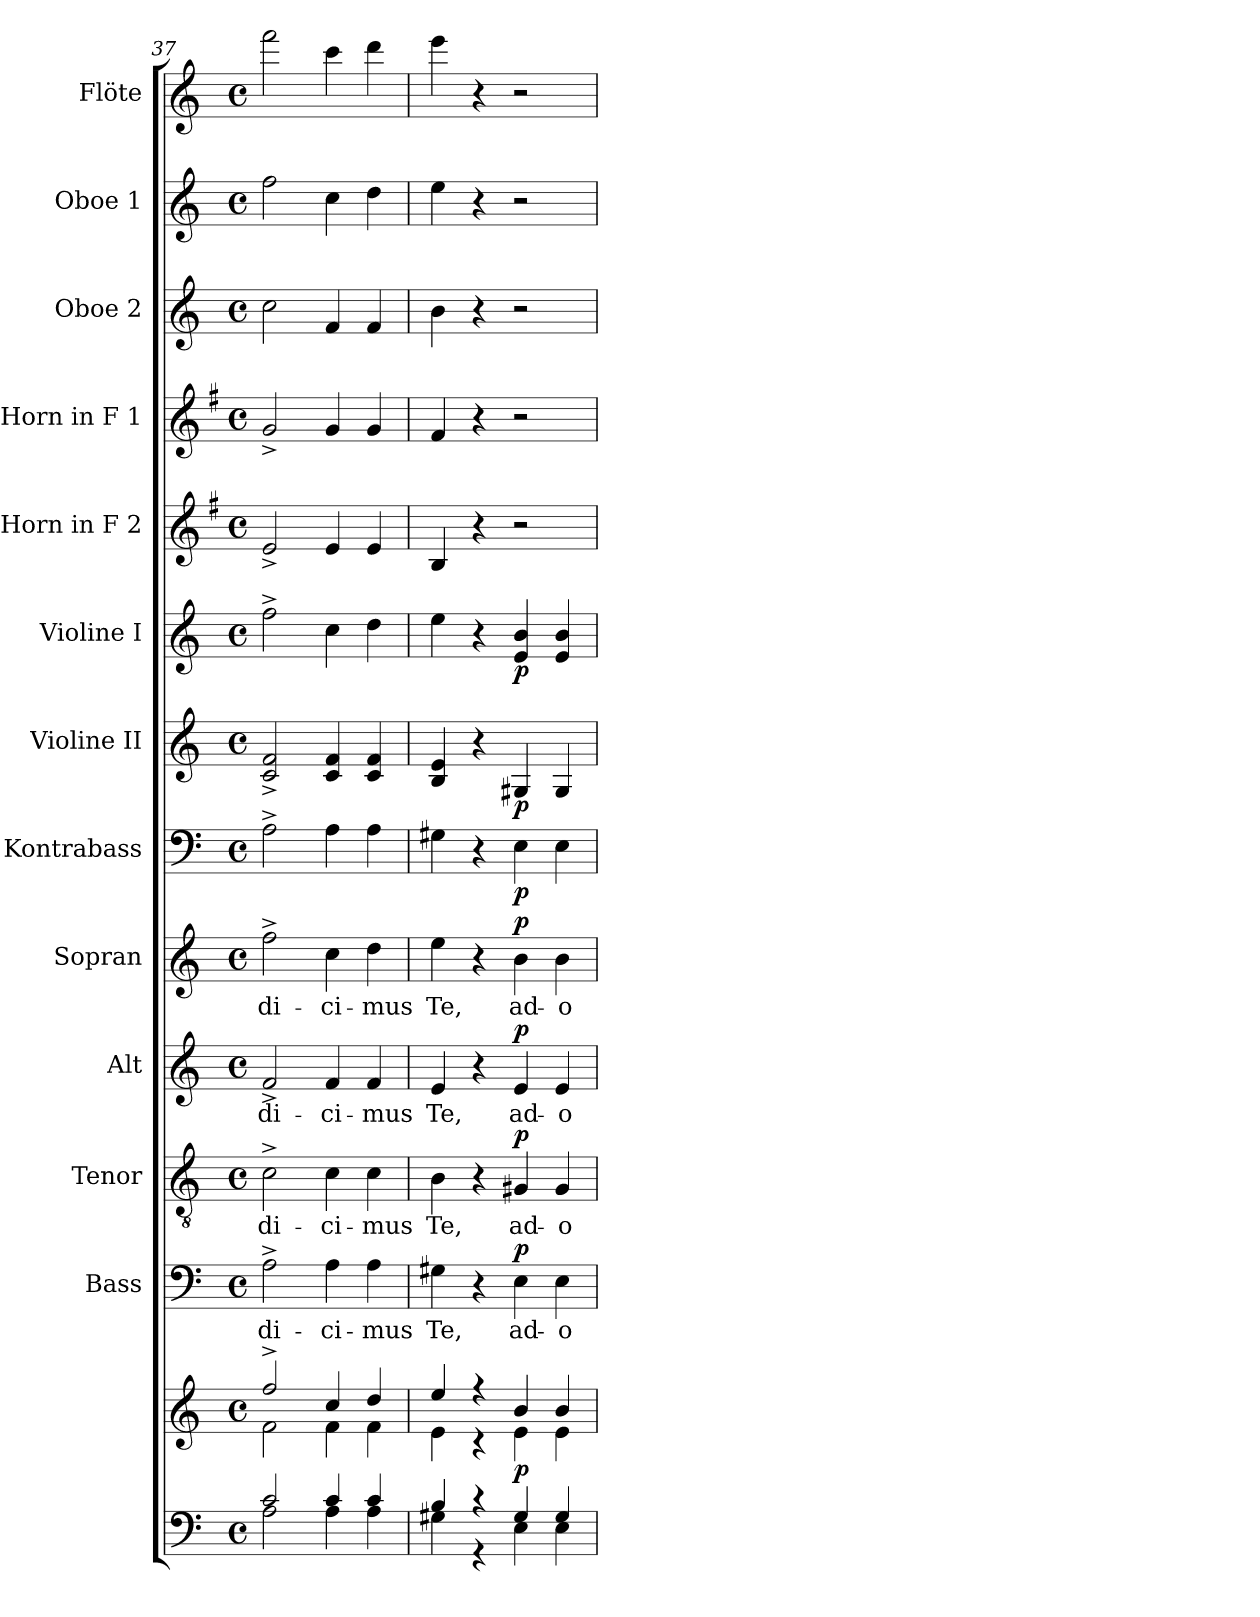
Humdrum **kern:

**kern	**kern	**dynam	**kern	**text	**dynam	**kern	**text	**dynam	**kern	**text	**dynam	**kern	**text	**dynam	**kern	**dynam	**kern	**dynam	**kern	**dynam	**kern	**kern	**kern	**kern	**kern
*part13	*part13	*part13	*part12	*part12	*part12	*part11	*part11	*part11	*part10	*part10	*part10	*part9	*part9	*part9	*part8	*part8	*part7	*part7	*part6	*part6	*part5	*part4	*part3	*part2	*part1
*staff14	*staff13	*staff13/14	*staff12	*staff12	*staff12	*staff11	*staff11	*staff11	*staff10	*staff10	*staff10	*staff9	*staff9	*staff9	*staff8	*staff8	*staff7	*staff7	*staff6	*staff6	*staff5	*staff4	*staff3	*staff2	*staff1
*	*	*	*I"Bass	*	*	*I"Tenor	*	*	*I"Alt	*	*	*I"Sopran	*	*	*I"Kontrabass	*	*I"Violine II	*	*I"Violine I	*	*I"Horn in F 2	*I"Horn in F 1	*I"Oboe 2	*I"Oboe 1	*I"Flöte
*	*	*	*I'B.	*	*	*I'T.	*	*	*I'A.	*	*	*I'S.	*	*	*I'Kb.	*	*I'Vl. II	*	*I'Vl. I	*	*	*	*I'Ob. 2	*I'Ob. 1	*I'Fl.
*clefF4	*clefG2	*	*clefF4	*	*	*clefGv2	*	*	*clefG2	*	*	*clefG2	*	*	*clefF4	*	*clefG2	*	*clefG2	*	*clefG2	*clefG2	*clefG2	*clefG2	*clefG2
*	*	*	*	*	*	*	*	*	*	*	*	*	*	*	*ITrd7c12	*	*	*	*	*	*ITrd4c7	*ITrd4c7	*	*	*
*k[]	*k[]	*	*k[]	*	*	*k[]	*	*	*k[]	*	*	*k[]	*	*	*k[]	*	*k[]	*	*k[]	*	*k[]	*k[]	*k[]	*k[]	*k[]
*C:	*C:	*	*C:	*	*	*C:	*	*	*C:	*	*	*C:	*	*	*C:	*	*C:	*	*C:	*	*C:	*C:	*C:	*C:	*C:
*M4/4	*M4/4	*	*M4/4	*	*	*M4/4	*	*	*M4/4	*	*	*M4/4	*	*	*M4/4	*	*M4/4	*	*M4/4	*	*M4/4	*M4/4	*M4/4	*M4/4	*M4/4
*met(c)	*met(c)	*	*met(c)	*	*	*met(c)	*	*	*met(c)	*	*	*met(c)	*	*	*met(c)	*	*met(c)	*	*met(c)	*	*met(c)	*met(c)	*met(c)	*met(c)	*met(c)
=37	=37	=37	=37	=37	=37	=37	=37	=37	=37	=37	=37	=37	=37	=37	=37	=37	=37	=37	=37	=37	=37	=37	=37	=37	=37
*^	*^	*	*	*	*	*	*	*	*	*	*	*	*	*	*	*	*	*	*	*	*	*	*	*	*
!	!	!	!	!	!	!LO:LY:b	!	!	!LO:LY:b	!	!	!LO:LY:b	!	!	!LO:LY:b	!	!	!	!	!	!	!	!	!	!	!	!
2c/	2A\	2ff^>/	2f\	.	2A^>\	-di-	.	2c^>\	-di-	.	2f^>/	-di-	.	2ff^>\	-di-	.	2AA^>\	.	2c/^< 2f/^<	.	2ff^>\	.	2A^</	2c^</	2cc\	2ff\	2fff\
!	!	!	!	!	!	!LO:LY:b	!	!	!LO:LY:b	!	!	!LO:LY:b	!	!	!LO:LY:b	!	!	!	!	!	!	!	!	!	!	!	!
4c/	4A\	4cc/	4f\	.	4A\	-ci-	.	4c\	-ci-	.	4f/	-ci-	.	4cc\	-ci-	.	4AA\	.	4c/ 4f/	.	4cc\	.	4A/	4c/	4f/	4cc\	4ccc\
!	!	!	!	!	!	!LO:LY:b	!	!	!LO:LY:b	!	!	!LO:LY:b	!	!	!LO:LY:b	!	!	!	!	!	!	!	!	!	!	!	!
4c/	4A\	4dd/	4f\	.	4A\	-mus	.	4c\	-mus	.	4f/	-mus	.	4dd\	-mus	.	4AA\	.	4c/ 4f/	.	4dd\	.	4A/	4c/	4f/	4dd\	4ddd\
=38	=38	=38	=38	=38	=38	=38	=38	=38	=38	=38	=38	=38	=38	=38	=38	=38	=38	=38	=38	=38	=38	=38	=38	=38	=38	=38	=38
!	!	!	!	!	!	!LO:LY:b	!	!	!LO:LY:b	!	!	!LO:LY:b	!	!	!LO:LY:b	!	!	!	!	!	!	!	!	!	!	!	!
4B/	4G#X\	4ee/	4e\	.	4G#X\	Te,	.	4B\	Te,	.	4e/	Te,	.	4ee\	Te,	.	4GG#X\	.	4B/ 4e/	.	4ee\	.	4E/	4B/	4b\	4ee\	4eee\
4r	4r	4r	4r	.	4r	.	.	4r	.	.	4r	.	.	4r	.	.	4r	.	4r	.	4r	.	4r	4r	4r	4r	4r
!	!	!	!	!LO:DY:b	!	!LO:LY:b	!LO:DY:a	!	!LO:LY:b	!LO:DY:a	!	!LO:LY:b	!LO:DY:a	!	!LO:LY:b	!LO:DY:a	!	!LO:DY:b	!	!LO:DY:b	!	!LO:DY:b	!	!	!	!	!
4G#/	4E\	4b/	4e\	p	4E\	ad-	p	4G#X/	ad-	p	4e/	ad-	p	4b\	ad-	p	4EE\	p	4G#X/	p	4e/ 4b/	p	2r	2r	2r	2r	2r
!	!	!	!	!	!	!LO:LY:b	!	!	!LO:LY:b	!	!	!LO:LY:b	!	!	!LO:LY:b	!	!	!	!	!	!	!	!	!	!	!	!
4G#/	4E\	4b/	4e\	.	4E\	-o-	.	4G#/	-o-	.	4e/	-o-	.	4b\	-o-	.	4EE\	.	4G#/	.	4e/ 4b/	.	.	.	.	.	.
*v	*v	*	*	*	*	*	*	*	*	*	*	*	*	*	*	*	*	*	*	*	*	*	*	*	*	*	*
*	*v	*v	*	*	*	*	*	*	*	*	*	*	*	*	*	*	*	*	*	*	*	*	*	*	*	*
=	=	=	=	=	=	=	=	=	=	=	=	=	=	=	=	=	=	=	=	=	=	=	=	=	=
*-	*-	*-	*-	*-	*-	*-	*-	*-	*-	*-	*-	*-	*-	*-	*-	*-	*-	*-	*-	*-	*-	*-	*-	*-	*-
